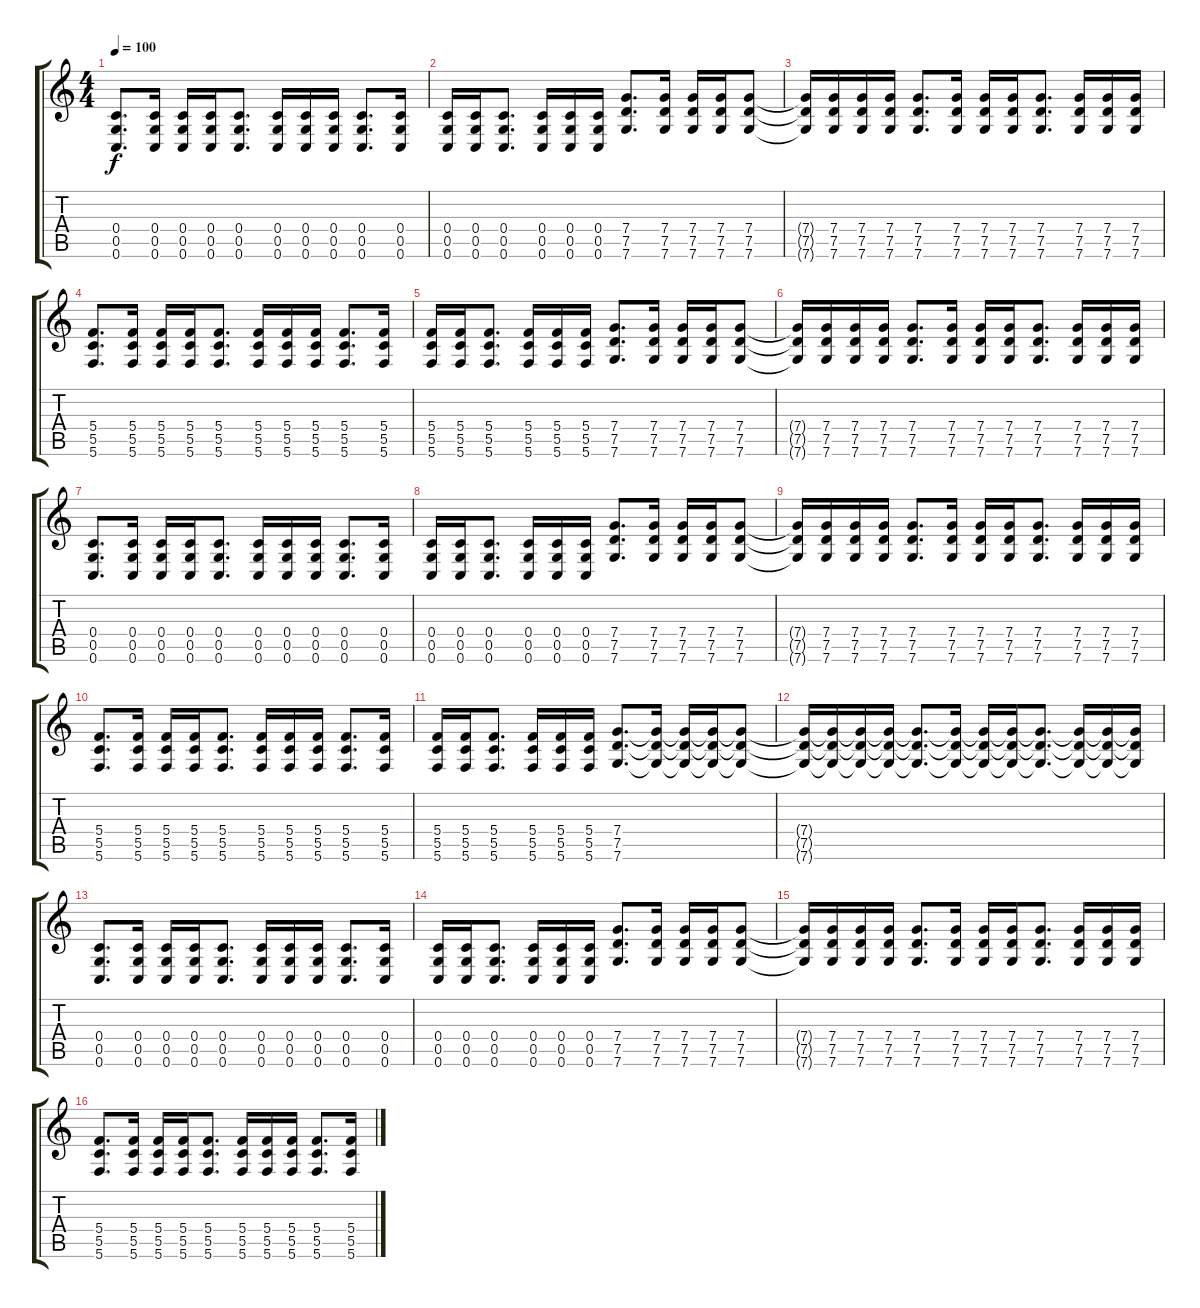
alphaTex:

\track ("  " "  ") {instrument acousticguitarsteel}
\staff {score tabs}
\tuning (D4 A3 F3 C3 G2 C2) {hide}
\ts (4 4)
\tempo 100
\clef g2
\ks c
(0.4 0.5 0.6).8{d dy f} (0.4 0.5 0.6).16 (0.4 0.5 0.6).16 (0.4 0.5 0.6).16 (0.4 0.5 0.6).8{d} (0.4 0.5 0.6).16 (0.4 0.5 0.6).16 (0.4 0.5 0.6).16 (0.4 0.5 0.6).8{d} (0.4 0.5 0.6).16 |
(0.4 0.5 0.6).16 (0.4 0.5 0.6).16 (0.4 0.5 0.6).8{d} (0.4 0.5 0.6).16 (0.4 0.5 0.6).16 (0.4 0.5 0.6).16 (7.4 7.5 7.6).8{d} (7.4 7.5 7.6).16 (7.4 7.5 7.6).16 (7.4 7.5 7.6).16 (7.4 7.5 7.6).8 |
(7.4{t} 7.5{t} 7.6{t}).16 (7.4 7.5 7.6).16 (7.4 7.5 7.6).16 (7.4 7.5 7.6).16 (7.4 7.5 7.6).8{d} (7.4 7.5 7.6).16 (7.4 7.5 7.6).16 (7.4 7.5 7.6).16 (7.4 7.5 7.6).8{d} (7.4 7.5 7.6).16 (7.4 7.5 7.6).16 (7.4 7.5 7.6).16 |
(5.4 5.5 5.6).8{d} (5.4 5.5 5.6).16 (5.4 5.5 5.6).16 (5.4 5.5 5.6).16 (5.4 5.5 5.6).8{d} (5.4 5.5 5.6).16 (5.4 5.5 5.6).16 (5.4 5.5 5.6).16 (5.4 5.5 5.6).8{d} (5.4 5.5 5.6).16 |
(5.4 5.5 5.6).16 (5.4 5.5 5.6).16 (5.4 5.5 5.6).8{d} (5.4 5.5 5.6).16 (5.4 5.5 5.6).16 (5.4 5.5 5.6).16 (7.4 7.5 7.6).8{d} (7.4 7.5 7.6).16 (7.4 7.5 7.6).16 (7.4 7.5 7.6).16 (7.4 7.5 7.6).8 |
(7.4{t} 7.5{t} 7.6{t}).16 (7.4 7.5 7.6).16 (7.4 7.5 7.6).16 (7.4 7.5 7.6).16 (7.4 7.5 7.6).8{d} (7.4 7.5 7.6).16 (7.4 7.5 7.6).16 (7.4 7.5 7.6).16 (7.4 7.5 7.6).8{d} (7.4 7.5 7.6).16 (7.4 7.5 7.6).16 (7.4 7.5 7.6).16 |
(0.4 0.5 0.6).8{d} (0.4 0.5 0.6).16 (0.4 0.5 0.6).16 (0.4 0.5 0.6).16 (0.4 0.5 0.6).8{d} (0.4 0.5 0.6).16 (0.4 0.5 0.6).16 (0.4 0.5 0.6).16 (0.4 0.5 0.6).8{d} (0.4 0.5 0.6).16 |
(0.4 0.5 0.6).16 (0.4 0.5 0.6).16 (0.4 0.5 0.6).8{d} (0.4 0.5 0.6).16 (0.4 0.5 0.6).16 (0.4 0.5 0.6).16 (7.4 7.5 7.6).8{d} (7.4 7.5 7.6).16 (7.4 7.5 7.6).16 (7.4 7.5 7.6).16 (7.4 7.5 7.6).8 |
(7.4{t} 7.5{t} 7.6{t}).16 (7.4 7.5 7.6).16 (7.4 7.5 7.6).16 (7.4 7.5 7.6).16 (7.4 7.5 7.6).8{d} (7.4 7.5 7.6).16 (7.4 7.5 7.6).16 (7.4 7.5 7.6).16 (7.4 7.5 7.6).8{d} (7.4 7.5 7.6).16 (7.4 7.5 7.6).16 (7.4 7.5 7.6).16 |
(5.4 5.5 5.6).8{d} (5.4 5.5 5.6).16 (5.4 5.5 5.6).16 (5.4 5.5 5.6).16 (5.4 5.5 5.6).8{d} (5.4 5.5 5.6).16 (5.4 5.5 5.6).16 (5.4 5.5 5.6).16 (5.4 5.5 5.6).8{d} (5.4 5.5 5.6).16 |
(5.4 5.5 5.6).16 (5.4 5.5 5.6).16 (5.4 5.5 5.6).8{d} (5.4 5.5 5.6).16 (5.4 5.5 5.6).16 (5.4 5.5 5.6).16 (7.4 7.5 7.6).8{d} (7.4{t} 7.5{t} 7.6{t}).16 (7.4{t} 7.5{t} 7.6{t}).16 (7.4{t} 7.5{t} 7.6{t}).16 (7.4{t} 7.5{t} 7.6{t}).8 |
(7.4{t} 7.5{t} 7.6{t}).16 (7.4{t} 7.5{t} 7.6{t}).16 (7.4{t} 7.5{t} 7.6{t}).16 (7.4{t} 7.5{t} 7.6{t}).16 (7.4{t} 7.5{t} 7.6{t}).8{d} (7.4{t} 7.5{t} 7.6{t}).16 (7.4{t} 7.5{t} 7.6{t}).16 (7.4{t} 7.5{t} 7.6{t}).16 (7.4{t} 7.5{t} 7.6{t}).8{d} (7.4{t} 7.5{t} 7.6{t}).16 (7.4{t} 7.5{t} 7.6{t}).16 (7.4{t} 7.5{t} 7.6{t}).16 |
(0.4 0.5 0.6).8{d} (0.4 0.5 0.6).16 (0.4 0.5 0.6).16 (0.4 0.5 0.6).16 (0.4 0.5 0.6).8{d} (0.4 0.5 0.6).16 (0.4 0.5 0.6).16 (0.4 0.5 0.6).16 (0.4 0.5 0.6).8{d} (0.4 0.5 0.6).16 |
(0.4 0.5 0.6).16 (0.4 0.5 0.6).16 (0.4 0.5 0.6).8{d} (0.4 0.5 0.6).16 (0.4 0.5 0.6).16 (0.4 0.5 0.6).16 (7.4 7.5 7.6).8{d} (7.4 7.5 7.6).16 (7.4 7.5 7.6).16 (7.4 7.5 7.6).16 (7.4 7.5 7.6).8 |
(7.4{t} 7.5{t} 7.6{t}).16 (7.4 7.5 7.6).16 (7.4 7.5 7.6).16 (7.4 7.5 7.6).16 (7.4 7.5 7.6).8{d} (7.4 7.5 7.6).16 (7.4 7.5 7.6).16 (7.4 7.5 7.6).16 (7.4 7.5 7.6).8{d} (7.4 7.5 7.6).16 (7.4 7.5 7.6).16 (7.4 7.5 7.6).16 |
(5.4 5.5 5.6).8{d} (5.4 5.5 5.6).16 (5.4 5.5 5.6).16 (5.4 5.5 5.6).16 (5.4 5.5 5.6).8{d} (5.4 5.5 5.6).16 (5.4 5.5 5.6).16 (5.4 5.5 5.6).16 (5.4 5.5 5.6).8{d} (5.4 5.5 5.6).16
